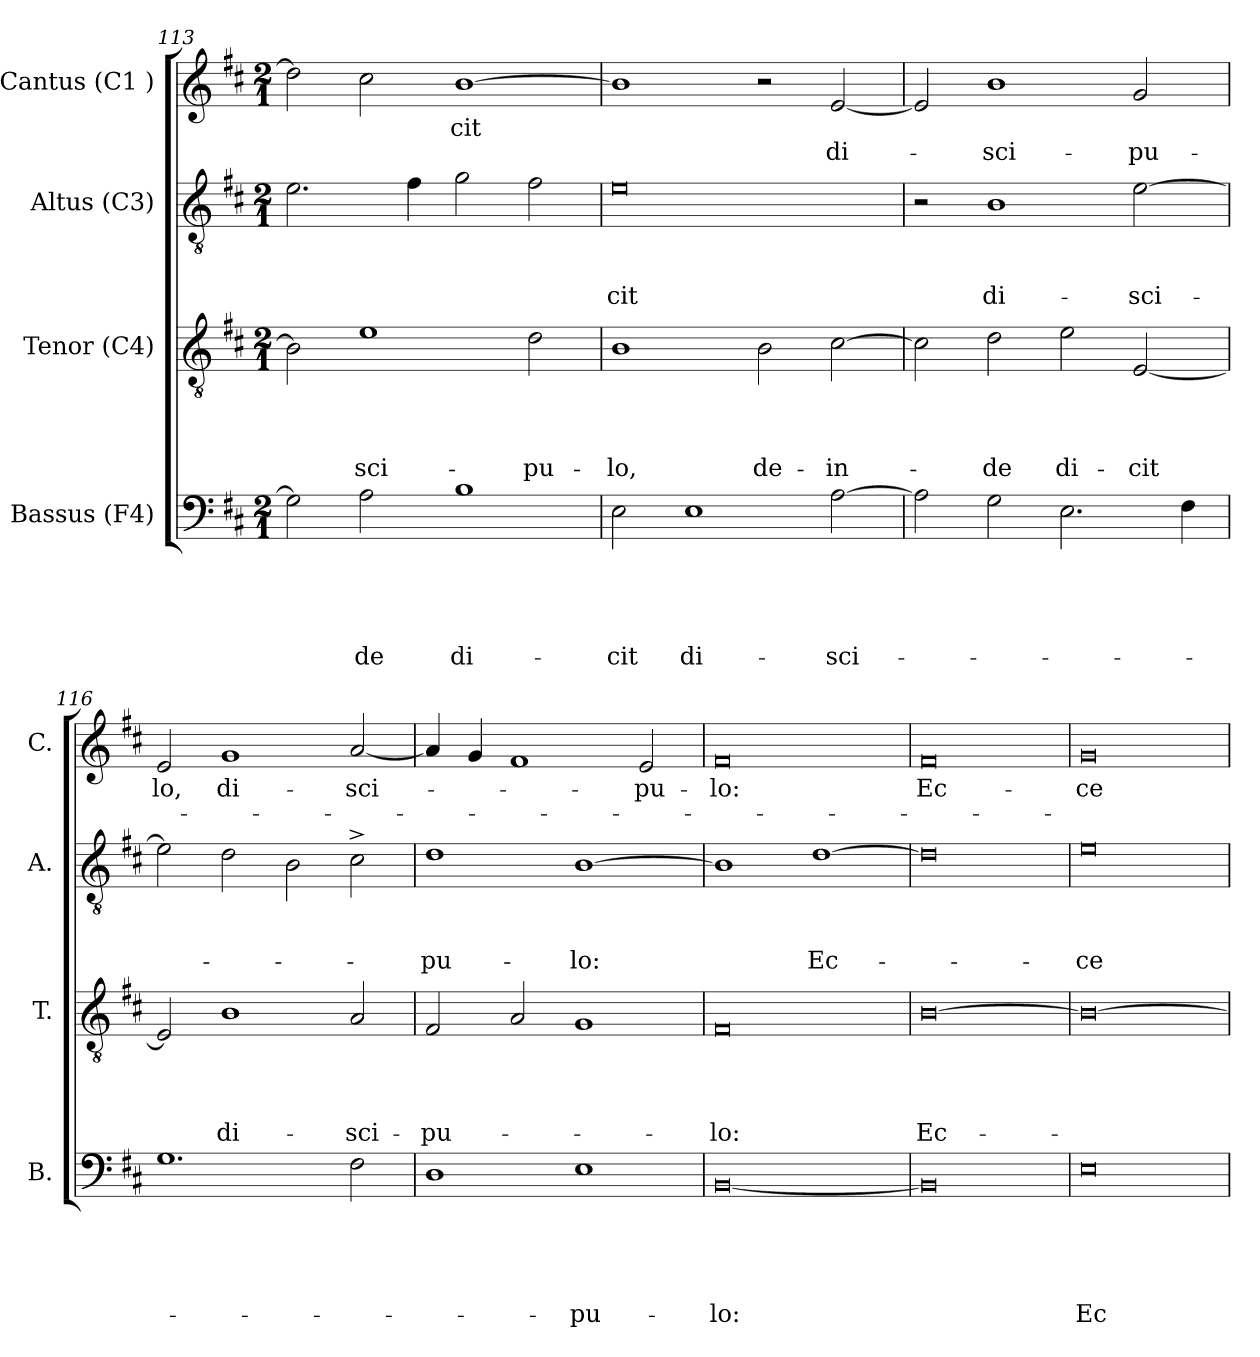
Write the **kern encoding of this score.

**kern	**text	**text	**text	**text	**text	**kern	**text	**text	**text	**text	**kern	**text	**text	**text	**kern	**text	**text
*part4	*part4	*part4	*part4	*part4	*part4	*part3	*part3	*part3	*part3	*part3	*part2	*part2	*part2	*part2	*part1	*part1	*part1
*staff4	*staff4	*staff4	*staff4	*staff4	*staff4	*staff3	*staff3	*staff3	*staff3	*staff3	*staff2	*staff2	*staff2	*staff2	*staff1	*staff1	*staff1
*I"Bassus (F4)	*	*	*	*	*	*I"Tenor (C4)	*	*	*	*	*I"Altus (C3)	*	*	*	*I"Cantus (C1 )	*	*
*I'B.	*	*	*	*	*	*I'T.	*	*	*	*	*I'A.	*	*	*	*I'C.	*	*
*clefF4	*	*	*	*	*	*clefGv2	*	*	*	*	*clefGv2	*	*	*	*clefG2	*	*
*k[f#c#]	*	*	*	*	*	*k[f#c#]	*	*	*	*	*k[f#c#]	*	*	*	*k[f#c#]	*	*
*D:	*	*	*	*	*	*D:	*	*	*	*	*D:	*	*	*	*D:	*	*
*M2/1	*	*	*	*	*	*M2/1	*	*	*	*	*M2/1	*	*	*	*M2/1	*	*
=113	=113	=113	=113	=113	=113	=113	=113	=113	=113	=113	=113	=113	=113	=113	=113	=113	=113
2G\]	.	.	.	.	.	2B\]	.	.	.	.	2.e\	.	.	.	2dd\]	.	.
!	!	!	!	!	!LO:LY:b	!	!	!	!	!LO:LY:b	!	!	!	!	!	!	!
2A\	.	.	.	.	-de	1e	.	.	.	-sci-	.	.	.	.	2cc#\	.	.
.	.	.	.	.	.	.	.	.	.	.	4f#\	.	.	.	.	.	.
!	!	!	!	!	!LO:LY:b	!	!	!	!	!	!	!	!	!	!	!LO:LY:b	!
1B	.	.	.	.	di-	.	.	.	.	.	2g\	.	.	.	[>1b	-cit	.
!	!	!	!	!	!	!	!	!	!	!LO:LY:b	!	!	!	!	!	!	!
.	.	.	.	.	.	2d\	.	.	.	-pu-	2f#\	.	.	.	.	.	.
=114	=114	=114	=114	=114	=114	=114	=114	=114	=114	=114	=114	=114	=114	=114	=114	=114	=114
!	!	!	!	!	!LO:LY:b	!	!	!	!	!LO:LY:b	!	!	!	!LO:LY:b:rj	!	!	!
2E\	.	.	.	.	-cit	1B	.	.	.	-lo,	0e	.	.	-cit	1b]	.	.
!	!	!	!	!	!LO:LY:b	!	!	!	!	!	!	!	!	!	!	!	!
1E	.	.	.	.	di-	.	.	.	.	.	.	.	.	.	.	.	.
!	!	!	!	!	!	!	!	!	!	!LO:LY:b	!	!	!	!	!	!	!
.	.	.	.	.	.	2B\	.	.	.	de-	.	.	.	.	2r	.	.
!	!	!	!	!	!LO:LY:b	!	!	!	!	!LO:LY:b	!	!	!	!	!	!	!LO:LY:b
[>2A\	.	.	.	.	-sci-	[>2c#\	.	.	.	-in-	.	.	.	.	[<2e/	.	di-
=115	=115	=115	=115	=115	=115	=115	=115	=115	=115	=115	=115	=115	=115	=115	=115	=115	=115
2A\]	.	.	.	.	.	2c#\]	.	.	.	.	2r	.	.	.	2e/]	.	.
!	!	!	!	!	!	!	!	!	!	!LO:LY:b	!	!	!	!LO:LY:b	!	!	!LO:LY:b
2G\	.	.	.	.	.	2d\	.	.	.	-de	1B	.	.	di-	1b	.	-sci-
!	!	!	!	!	!	!	!	!	!	!LO:LY:b	!	!	!	!	!	!	!
2.E\	.	.	.	.	.	2e\	.	.	.	di-	.	.	.	.	.	.	.
!	!	!	!	!	!	!	!	!	!	!LO:LY:b	!	!	!	!LO:LY:b	!	!	!LO:LY:b
.	.	.	.	.	.	[<2E/	.	.	.	-cit	[<2e\	.	.	-sci-	2g/	.	-pu-
4F#\	.	.	.	.	.	.	.	.	.	.	.	.	.	.	.	.	.
!!LO:LB:g=z
=116	=116	=116	=116	=116	=116	=116	=116	=116	=116	=116	=116	=116	=116	=116	=116	=116	=116
!	!	!	!	!	!	!	!	!	!	!	!	!	!	!	!	!LO:LY:b	!
1.G	.	.	.	.	.	2E/]	.	.	.	.	2e\]	.	.	.	2e/	lo,	.
!	!	!	!	!	!	!	!	!	!	!LO:LY:b	!	!	!	!	!	!LO:LY:b	!
.	.	.	.	.	.	1B	.	.	.	di-	2d\	.	.	.	1g	di-	.
.	.	.	.	.	.	.	.	.	.	.	2B\	.	.	.	.	.	.
!	!	!	!	!	!	!	!	!	!	!LO:LY:b	!	!	!	!	!	!LO:LY:b	!
2F#\	.	.	.	.	.	2A/	.	.	.	-sci-	2c#^>\	.	.	.	[<2a/	-sci-	.
=117	=117	=117	=117	=117	=117	=117	=117	=117	=117	=117	=117	=117	=117	=117	=117	=117	=117
!	!	!	!	!	!	!	!	!	!	!LO:LY:b	!	!	!	!LO:LY:b	!	!	!
1D	.	.	.	.	.	2F#/	.	.	.	-pu-	1d	.	.	-pu-	4a/]	.	.
.	.	.	.	.	.	.	.	.	.	.	.	.	.	.	4g/	.	.
.	.	.	.	.	.	2A/	.	.	.	.	.	.	.	.	1f#	.	.
!	!	!	!	!	!LO:LY:b	!	!	!	!	!	!	!	!	!LO:LY:b	!	!	!
1E	.	.	.	.	-pu-	1G	.	.	.	.	[>1B	.	.	-lo:	.	.	.
!	!	!	!	!	!	!	!	!	!	!	!	!	!	!	!	!LO:LY:b	!
.	.	.	.	.	.	.	.	.	.	.	.	.	.	.	2e/	-pu-	.
=118	=118	=118	=118	=118	=118	=118	=118	=118	=118	=118	=118	=118	=118	=118	=118	=118	=118
!	!	!	!	!	!LO:LY:b	!	!	!	!	!LO:LY:b:rj	!	!	!	!	!	!LO:LY:b:rj	!
[<0BB	.	.	.	.	-lo:	0F#	.	.	.	-lo:	1B]	.	.	.	0f#	-lo:	.
!	!	!	!	!	!	!	!	!	!	!	!	!	!	!LO:LY:b	!	!	!
.	.	.	.	.	.	.	.	.	.	.	[>1d	.	.	Ec-	.	.	.
=119	=119	=119	=119	=119	=119	=119	=119	=119	=119	=119	=119	=119	=119	=119	=119	=119	=119
!	!	!	!	!	!	!	!	!	!	!LO:LY:b	!	!	!	!	!	!LO:LY:b:rj	!
0BB]	.	.	.	.	.	[>0B	.	.	.	Ec-	0d]	.	.	.	0f#	Ec-	.
=120	=120	=120	=120	=120	=120	=120	=120	=120	=120	=120	=120	=120	=120	=120	=120	=120	=120
!	!	!	!	!	!LO:LY:b:rj	!	!	!	!	!	!	!	!	!LO:LY:b:rj	!	!LO:LY:b:rj	!
0E	.	.	.	.	Ec-	0B_	.	.	.	.	0e	.	.	-ce	0g	-ce	.
=	=	=	=	=	=	=	=	=	=	=	=	=	=	=	=	=	=
*-	*-	*-	*-	*-	*-	*-	*-	*-	*-	*-	*-	*-	*-	*-	*-	*-	*-
